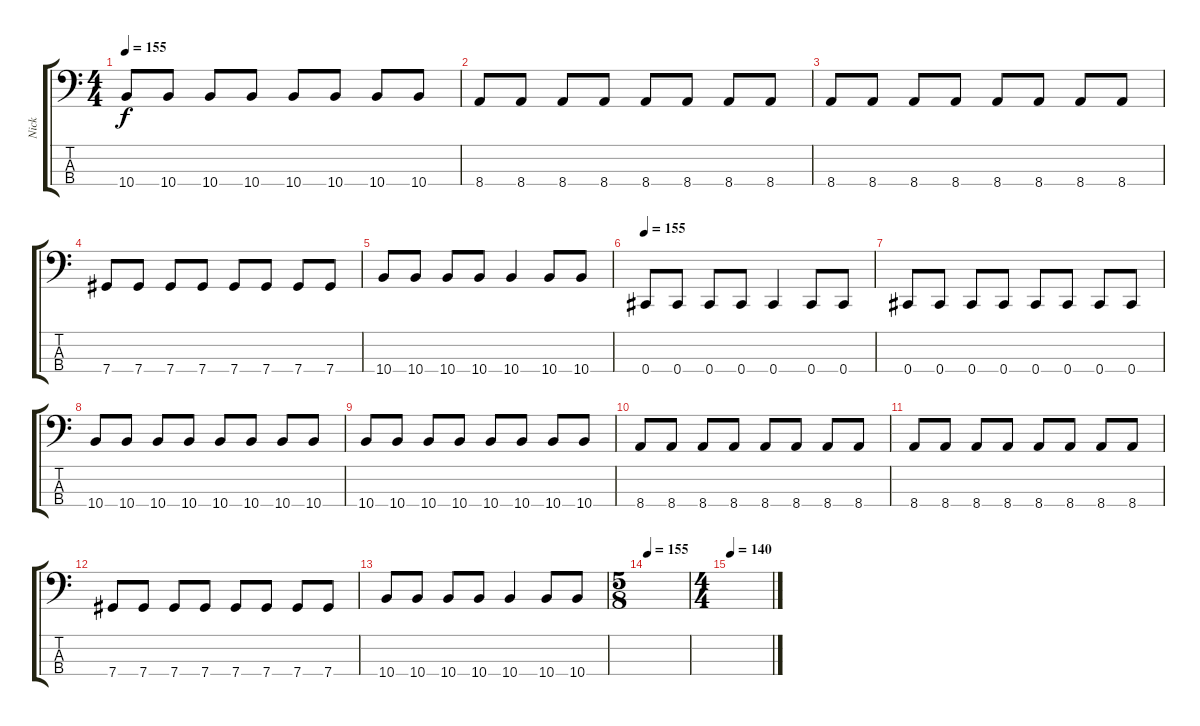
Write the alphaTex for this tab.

\track ("Nick" "Nick") {instrument electricbasspick}
\staff {score tabs}
\tuning (Gb2 Db2 Ab1 Db1) {hide}
\ts (4 4)
\tempo 155
\clef f4
\ks c
10.4.8{dy f} 10.4.8 10.4.8 10.4.8 10.4.8 10.4.8 10.4.8 10.4.8 |
8.4.8 8.4.8 8.4.8 8.4.8 8.4.8 8.4.8 8.4.8 8.4.8 |
8.4.8 8.4.8 8.4.8 8.4.8 8.4.8 8.4.8 8.4.8 8.4.8 |
7.4.8 7.4.8 7.4.8 7.4.8 7.4.8 7.4.8 7.4.8 7.4.8 |
10.4.8 10.4.8 10.4.8 10.4.8 10.4.4 10.4.8 10.4.8 |
\tempo 155
0.4.8 0.4.8 0.4.8 0.4.8 0.4.4 0.4.8 0.4.8 |
0.4.8 0.4.8 0.4.8 0.4.8 0.4.8 0.4.8 0.4.8 0.4.8 |
10.4.8 10.4.8 10.4.8 10.4.8 10.4.8 10.4.8 10.4.8 10.4.8 |
10.4.8 10.4.8 10.4.8 10.4.8 10.4.8 10.4.8 10.4.8 10.4.8 |
8.4.8 8.4.8 8.4.8 8.4.8 8.4.8 8.4.8 8.4.8 8.4.8 |
8.4.8 8.4.8 8.4.8 8.4.8 8.4.8 8.4.8 8.4.8 8.4.8 |
7.4.8 7.4.8 7.4.8 7.4.8 7.4.8 7.4.8 7.4.8 7.4.8 |
10.4.8 10.4.8 10.4.8 10.4.8 10.4.4 10.4.8 10.4.8 |
\ts (5 8)
\tempo 155
|
\ts (4 4)
\tempo 140
